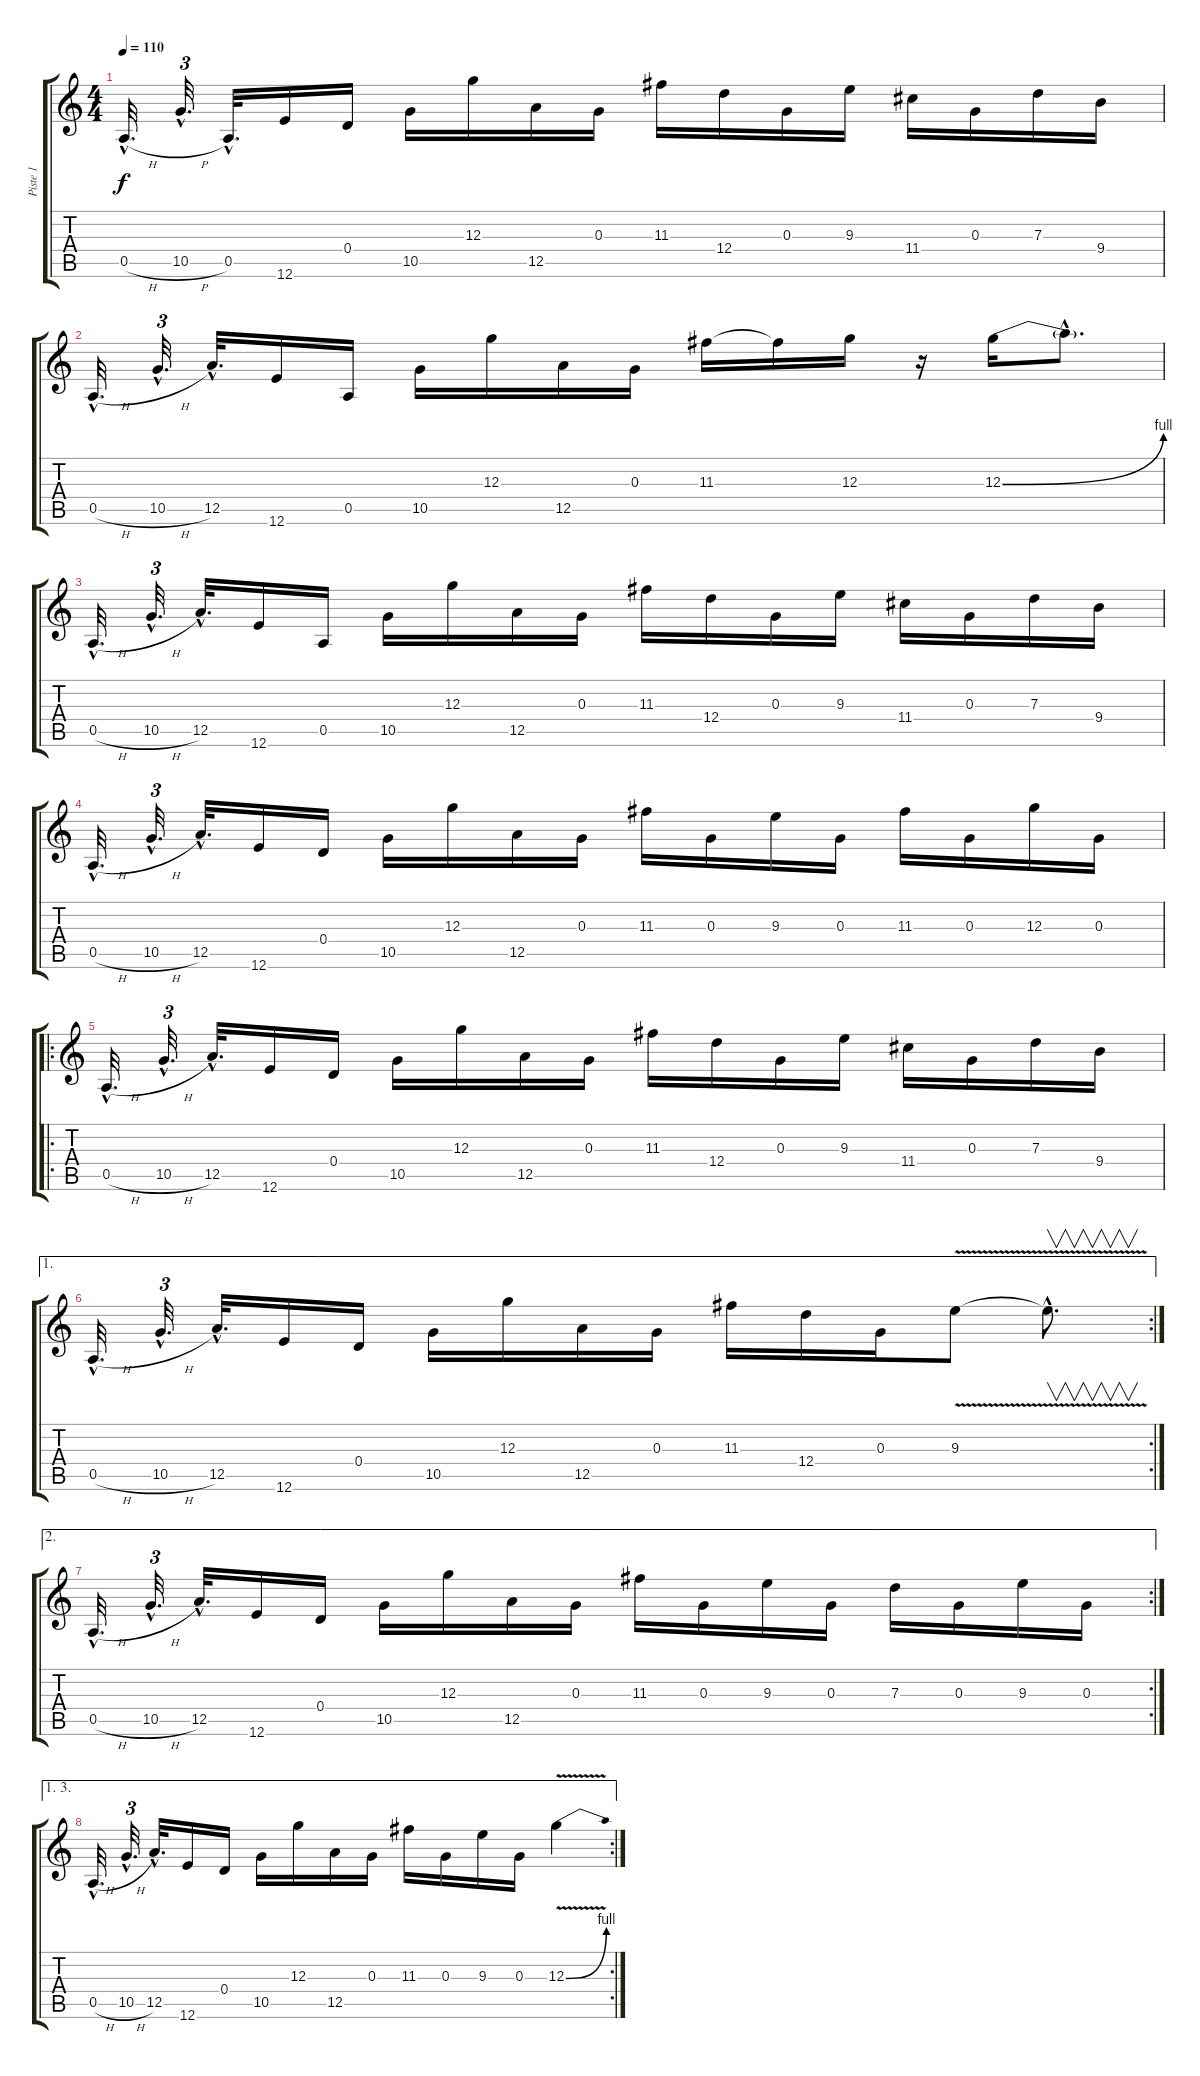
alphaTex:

\track ("Piste 1" "Piste 1") {instrument overdrivenguitar}
\staff {score tabs}
\tuning (E4 B3 G3 D3 A2 E2) {hide}
\ts (4 4)
\tempo 110
\clef g2
\ks c
0.5{h hac}.32{d dy f} 10.5{h hac}.32{d tu (3 2)} 0.5{hac}.32{d} 12.6.16 0.4.16 10.5.16 12.3.16 12.5.16 0.3.16 11.3.16 12.4.16 0.3.16 9.3.16 11.4.16 0.3.16 7.3.16 9.4.16 |
0.5{h hac}.32{d} 10.5{h hac}.32{d tu (3 2)} 12.5{hac}.32{d} 12.6.16 0.5.16 10.5.16 12.3.16 12.5.16 0.3.16 11.3.16 11.3{t}.16 12.3.16 r.16 12.3{be (bend 0 0 60 4)}.16 12.3{hac t}.8{d} |
0.5{h hac}.32{d} 10.5{h hac}.32{d tu (3 2)} 12.5{hac}.32{d} 12.6.16 0.5.16 10.5.16 12.3.16 12.5.16 0.3.16 11.3.16 12.4.16 0.3.16 9.3.16 11.4.16 0.3.16 7.3.16 9.4.16 |
0.5{h hac}.32{d} 10.5{h hac}.32{d tu (3 2)} 12.5{hac}.32{d} 12.6.16 0.4.16 10.5.16 12.3.16 12.5.16 0.3.16 11.3.16 0.3.16 9.3.16 0.3.16 11.3.16 0.3.16 12.3.16 0.3.16 |
\ro
0.5{h hac}.32{d} 10.5{h hac}.32{d tu (3 2)} 12.5{hac}.32{d} 12.6.16 0.4.16 10.5.16 12.3.16 12.5.16 0.3.16 11.3.16 12.4.16 0.3.16 9.3.16 11.4.16 0.3.16 7.3.16 9.4.16 |
\ae 1
\rc 2
0.5{h hac}.32{d} 10.5{h hac}.32{d tu (3 2)} 12.5{hac}.32{d} 12.6.16 0.4.16 10.5.16 12.3.16 12.5.16 0.3.16 11.3.16 12.4.16 0.3.16 9.3{v}.8 9.3{hac t}.8{v d} |
\ae 2
\rc 2
0.5{h hac}.32{d} 10.5{h hac}.32{d tu (3 2)} 12.5{hac}.32{d} 12.6.16 0.4.16 10.5.16 12.3.16 12.5.16 0.3.16 11.3.16 0.3.16 9.3.16 0.3.16 7.3.16 0.3.16 9.3.16 0.3.16 |
\ae (1 3)
\rc 2
0.5{h hac}.32{d} 10.5{h hac}.32{d tu (3 2)} 12.5{hac}.32{d} 12.6.16 0.4.16 10.5.16 12.3.16 12.5.16 0.3.16 11.3.16 0.3.16 9.3.16 0.3.16 12.3{be (bend 0 0 60 4) v}.4
